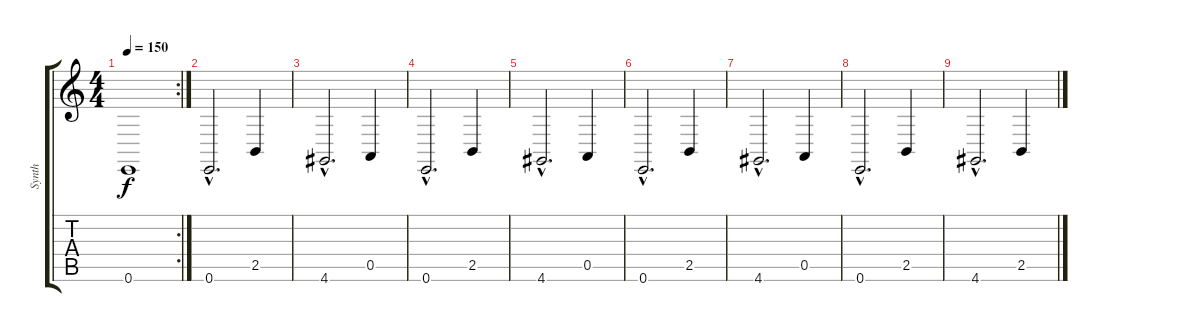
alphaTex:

\track ("Synth" "Synth") {instrument synthstrings1}
\staff {score tabs}
\tuning (E4 B3 G3 D3 A2 E2) {hide}
\rc 2
\ts (4 4)
\tempo 150
\clef g2
\ks c
0.6.1{dy f} |
0.6{hac}.2{d} 2.5.4 |
4.6{hac}.2{d} 0.5.4 |
0.6{hac}.2{d} 2.5.4 |
4.6{hac}.2{d} 0.5.4{volume 5} |
0.6{hac}.2{d} 2.5.4 |
4.6{hac}.2{d} 0.5.4 |
0.6{hac}.2{d} 2.5.4 |
4.6{hac}.2{d volume 0} 2.5.4
